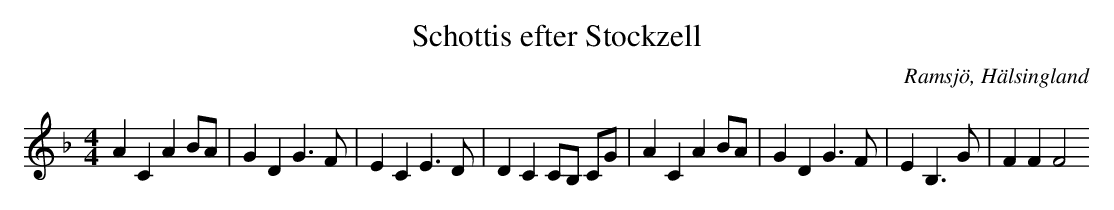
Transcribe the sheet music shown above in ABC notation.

X:1
T: Schottis efter Stockzell
O: Ramsjö, Hälsingland
M: 4/4
L: 1/8
K: F
A2 C2 A2 BA|G2 D2 G2>F2|E2 C2 E2>D2|D2 C2 CB, CG|A2 C2 A2 BA|G2 D2 G2>F2|E2 B,2>G2|F2 F2 F4
